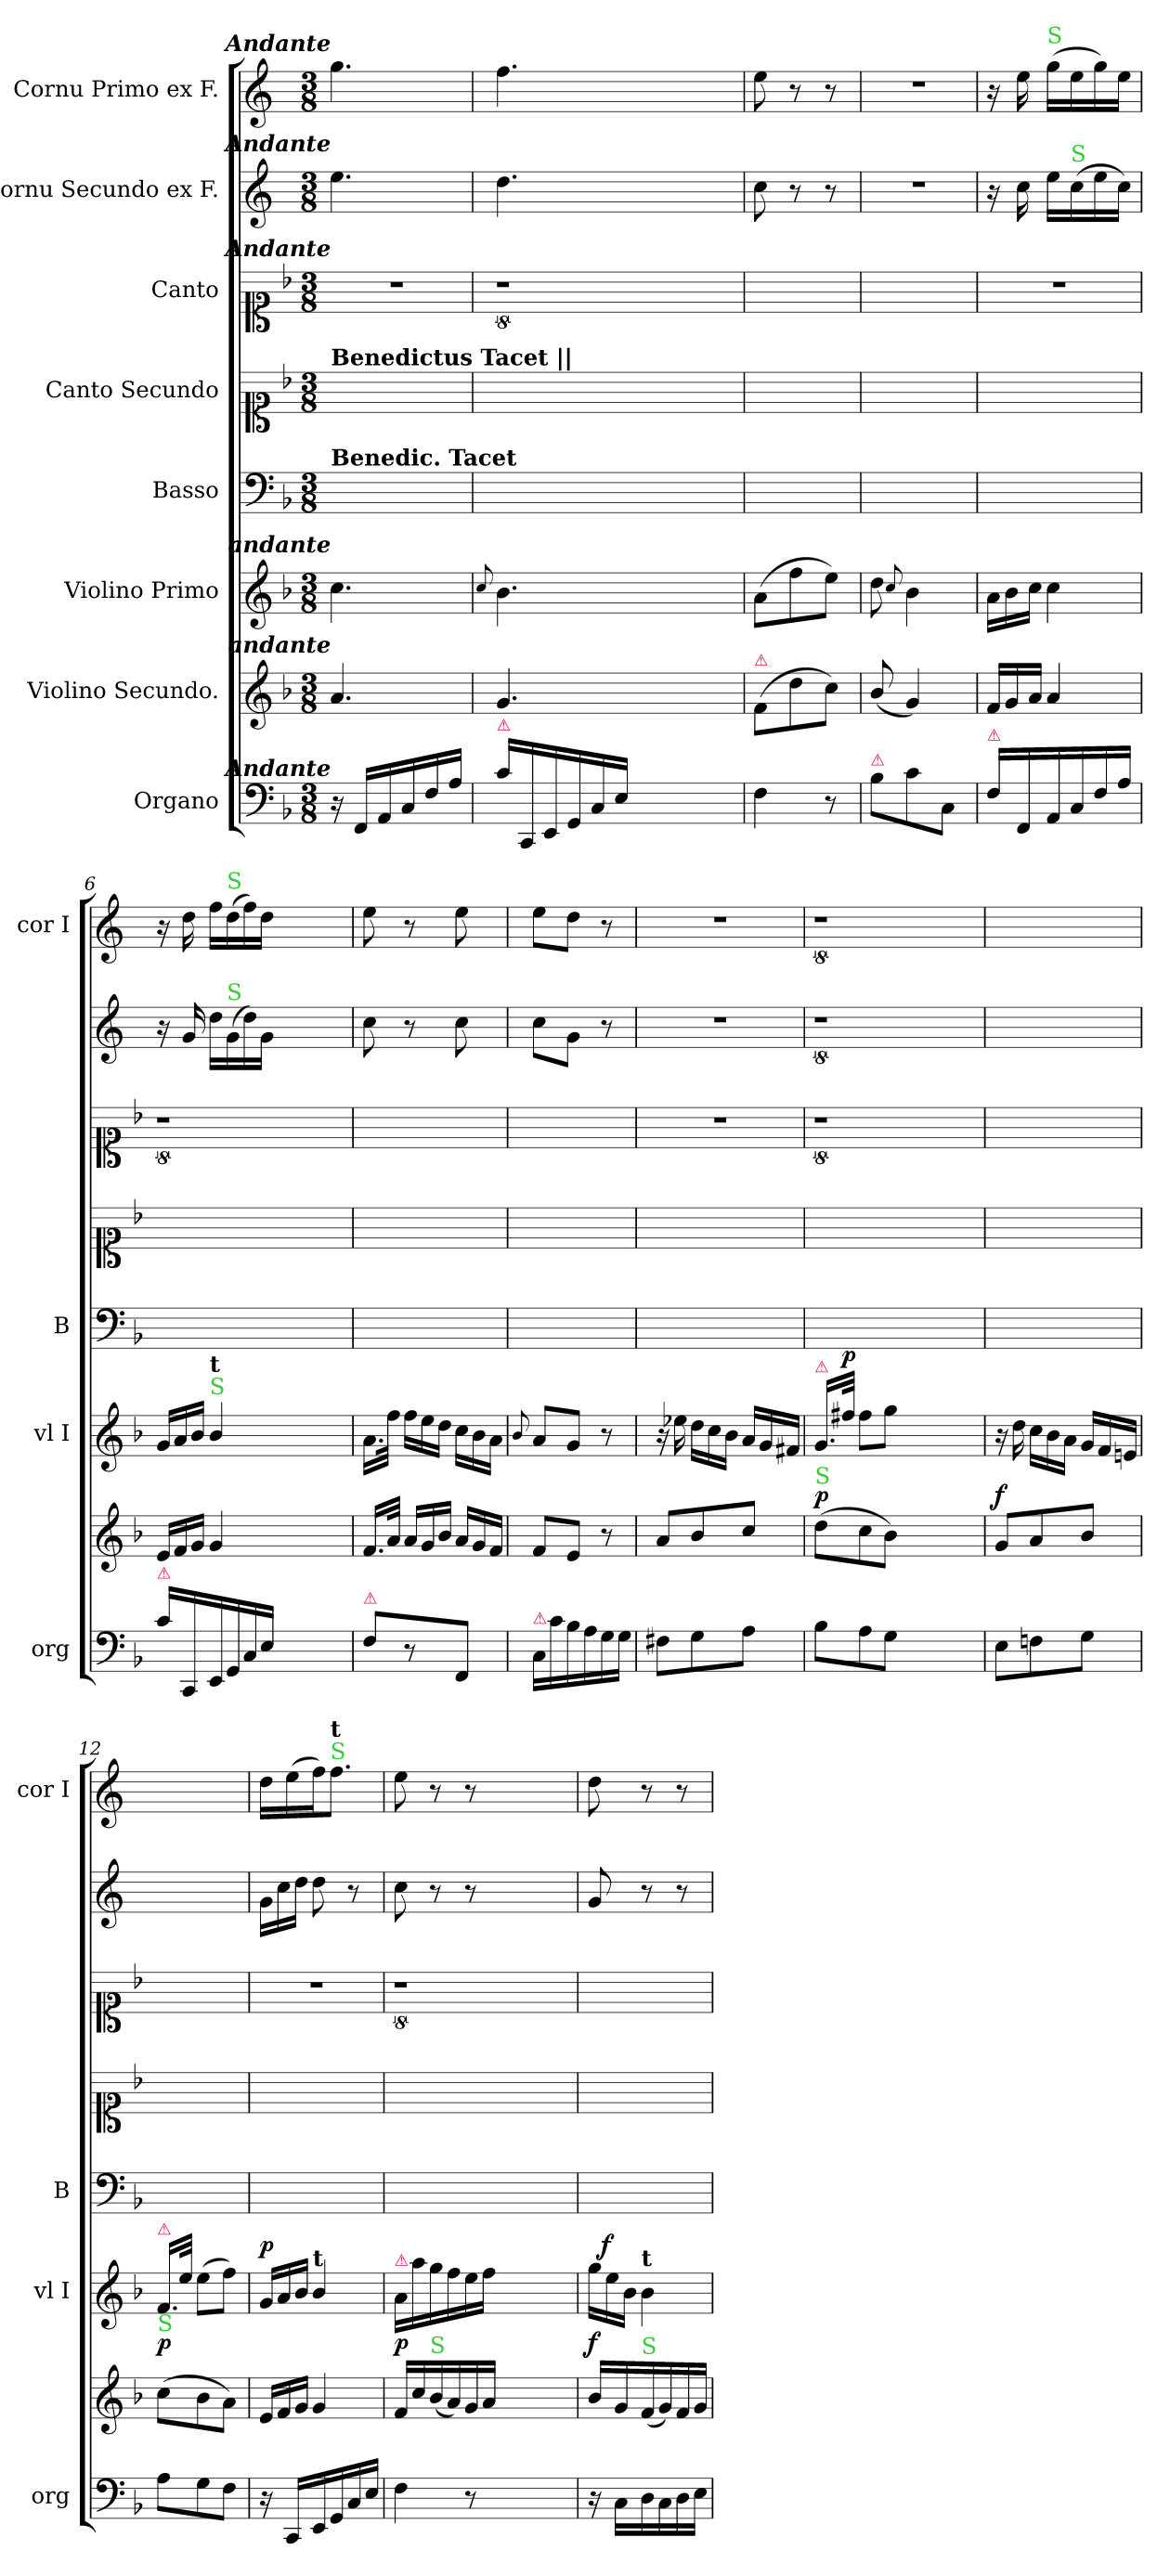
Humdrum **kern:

**kern	**kern	**dynam	**kern	**dynam	**kern	**kern	**kern	**kern	**kern
*part8	*part7	*part7	*part6	*part6	*part5	*part4	*part3	*part2	*part1
*staff8	*staff7	*staff7	*staff6	*staff6	*staff5	*staff4	*staff3	*staff2	*staff1
*I"Organo	*I"Violino Secundo.	*	*I"Violino Primo	*	*I"Basso	*I"Canto Secundo	*I"Canto	*I"Cornu Secundo ex F.	*I"Cornu Primo ex F.
*I'org	*	*	*I'vl I	*	*I'B	*	*	*	*I'cor I
*clefF4	*clefG2	*	*clefG2	*	*clefF4	*clefC1	*clefC1	*clefG2	*clefG2
*	*	*	*	*	*	*	*	*ITrd4c7	*ITrd4c7
*k[b-]	*k[b-]	*	*k[b-]	*	*k[b-]	*k[b-]	*k[b-]	*k[b-]	*k[b-]
*F:	*F:	*	*F:	*	*F:	*F:	*F:	*F:	*F:
*M3/8	*M3/8	*	*M3/8	*	*M3/8	*M3/8	*M3/8	*M3/8	*M3/8
=1	=1	=1	=1	=1	=1	=1	=1	=1	=1
!	!	!	!	!	!	!	!	!	!LO:TX:a:Bi:rj:t=Andante
!	!	!	!	!	!	!	!	!LO:TX:a:Bi:rj:t=Andante	!
!	!	!	!	!	!	!	!LO:TX:a:Bi:rj:t=Andante	!	!
!	!	!	!	!	!	!LO:TX:a:B:t=Benedictus Tacet ||	!	!	!
!	!	!	!	!	!LO:TX:a:B:t=Benedic. Tacet	!	!	!	!
!	!	!	!LO:TX:a:Bi:rj:t=andante	!	!	!	!	!	!
!	!LO:TX:a:Bi:rj:t=andante	!	!	!	!	!	!	!	!
!LO:TX:a:Bi:rj:t=Andante	!	!	!	!	!	!	!	!	!
16r	4.a/	.	4.cc\	.	4.ryy	4.ryy	4.r	4.a\	4.cc\
16FF/LL	.	.	.	.	.	.	.	.	.
16AA/	.	.	.	.	.	.	.	.	.
16C/	.	.	.	.	.	.	.	.	.
16F/	.	.	.	.	.	.	.	.	.
16A/JJ	.	.	.	.	.	.	.	.	.
=2	=2	=2	=2	=2	=2	=2	=2	=2	=2
.	.	.	8qqcc/	.	.	.	.	.	.
!LO:TX:a:color=crimson:t=⚠	!	!	!	!	!	!	!	!	!
16c\LL	4.g/	.	4.b-\	.	4.ryy	4.ryy	8%9r	4.g\	4.b-\
16CC/	.	.	.	.	.	.	.	.	.
16EE/	.	.	.	.	.	.	.	.	.
16GG/	.	.	.	.	.	.	.	.	.
16C/	.	.	.	.	.	.	.	.	.
16E/JJ	.	.	.	.	.	.	.	.	.
2.ryy	2.ryy	.	2.ryy	.	2.ryy	2.ryy	.	2.ryy	2.ryy
=3	=3	=3	=3	=3	=3	=3	=3	=3	=3
!	!LO:TX:a:color=crimson:t=⚠	!	!	!	!	!	!	!	!
4F\	(8f/L	.	(8a\L	.	4.ryy	4.ryy	4.ryy	8f\	8a\
.	8dd\	.	8ff\	.	.	.	.	8r	8r
8r	8cc\J)	.	8ee\J)	.	.	.	.	8r	8r
=4	=4	=4	=4	=4	=4	=4	=4	=4	=4
!LO:TX:a:color=crimson:t=⚠	!	!	!	!	!	!	!	!	!
8B-\L	(8b-/	.	8dd\	.	4.ryy	4.ryy	4.ryy	4.r	4.r
.	.	.	8qqcc/	.	.	.	.	.	.
8c\	4g/)	.	4b-\	.	.	.	.	.	.
8C/J	.	.	.	.	.	.	.	.	.
=5	=5	=5	=5	=5	=5	=5	=5	=5	=5
*	*Xtuplet	*	*Xtuplet	*	*	*	*	*	*
!LO:TX:a:color=crimson:t=⚠	!	!	!	!	!	!	!	!	!
16F\LL	24f/LL	.	24a\LL	.	4.ryy	4.ryy	4.r	16r	16r
.	24g/	.	24b-\	.	.	.	.	.	.
16FF/	.	.	.	.	.	.	.	16f\	16a\
.	24a/JJ	.	24cc\JJ	.	.	.	.	.	.
!	!	!	!	!	!	!	!	!	!LO:TX:a:color=limegreen:t=S
16AA/	4a/	.	4cc\	.	.	.	.	16a\LL	(16cc\LL
!	!	!	!	!	!	!	!	!LO:TX:a:color=limegreen:t=S	!
16C/	.	.	.	.	.	.	.	(16f\	16a\
16F/	.	.	.	.	.	.	.	16a\	16cc\)
16A/JJ	.	.	.	.	.	.	.	16f\JJ)	16a\JJ
=6	=6	=6	=6	=6	=6	=6	=6	=6	=6
!LO:TX:a:color=crimson:t=⚠	!	!	!	!	!	!	!	!	!
16c\LL	24e/LL	.	24g/LL	.	4.ryy	4.ryy	8%9r	16r	16r
.	24f/	.	24a/	.	.	.	.	.	.
16CC/	.	.	.	.	.	.	.	16c/	16g\
.	24g/JJ	.	24b-/JJ	.	.	.	.	.	.
!	!	!	!LO:TX:a:color=limegreen:t=S	!	!	!	!	!	!
!	!	!	!LO:TX:a:B:t=t	!	!	!	!	!	!
16EE/	4g/	.	4b-/	.	.	.	.	16g\LL	16b-\LL
!	!	!	!	!	!	!	!	!	!LO:TX:a:color=limegreen:t=S
!	!	!	!	!	!	!	!	!LO:TX:a:color=limegreen:t=S	!
16GG/	.	.	.	.	.	.	.	(16c\	(16g\
16C/	.	.	.	.	.	.	.	16g\)	16b-\)
16E/JJ	.	.	.	.	.	.	.	16c\JJ	16g\JJ
2.ryy	2.ryy	.	2.ryy	.	2.ryy	2.ryy	.	2.ryy	2.ryy
=7	=7	=7	=7	=7	=7	=7	=7	=7	=7
!LO:TX:a:color=crimson:t=⚠	!	!	!	!	!	!	!	!	!
8F\L	16.f/LL	.	16.a\LL	.	4.ryy	4.ryy	4.ryy	8f\	8a\
.	32a/JJk	.	32ff\JJk	.	.	.	.	.	.
8r	24a/LL	.	24ff\LL	.	.	.	.	8r	8r
.	24g/	.	24ee\	.	.	.	.	.	.
.	24b-/JJ	.	24dd\JJ	.	.	.	.	.	.
8FF/J	24a/LL	.	24cc\LL	.	.	.	.	8f\	8a\
.	24g/	.	24b-\	.	.	.	.	.	.
.	24f/JJ	.	24a\JJ	.	.	.	.	.	.
=8	=8	=8	=8	=8	=8	=8	=8	=8	=8
.	.	.	8qqb-/	.	.	.	.	.	.
!LO:TX:a:color=crimson:t=⚠	!	!	!	!	!	!	!	!	!
16C/LL	8f/L	.	8a/L	.	4.ryy	4.ryy	4.ryy	8f\L	8a\L
16c\	.	.	.	.	.	.	.	.	.
16B-\	8e/J	.	8g/J	.	.	.	.	8c\J	8g\J
16A\	.	.	.	.	.	.	.	.	.
16G\	8r	.	8r	.	.	.	.	8r	8r
16G\JJ	.	.	.	.	.	.	.	.	.
=9	=9	=9	=9	=9	=9	=9	=9	=9	=9
8F#X\L	8a/L	.	16r	.	4.ryy	4.ryy	4.r	4.r	4.r
.	.	.	16ee-X\	.	.	.	.	.	.
8G\	8b-/	.	24dd\LL	.	.	.	.	.	.
.	.	.	24cc\	.	.	.	.	.	.
.	.	.	24b-\JJ	.	.	.	.	.	.
8A\J	8cc/J	.	24a/LL	.	.	.	.	.	.
.	.	.	24g/	.	.	.	.	.	.
.	.	.	24f#X/JJ	.	.	.	.	.	.
=10	=10	=10	=10	=10	=10	=10	=10	=10	=10
!	!	!	!LO:TX:a:color=crimson:t=⚠	!	!	!	!	!	!
!	!LO:TX:a:color=limegreen:t=S	!	!	!	!	!	!	!	!
!	!	!LO:DY:a	!	!	!	!	!	!	!
8B-\L	(8dd\L	p	16.g/LL	.	4.ryy	4.ryy	8%9r	8%9r	8%9r
!	!	!	!	!LO:DY:a	!	!	!	!	!
.	.	.	32ff#X\JJk	p	.	.	.	.	.
8A\	8cc\	.	8ff#\L	.	.	.	.	.	.
8G\J	8b-\J)	.	8gg\J	.	.	.	.	.	.
2.ryy	2.ryy	.	2.ryy	.	2.ryy	2.ryy	.	.	.
=11	=11	=11	=11	=11	=11	=11	=11	=11	=11
!	!	!LO:DY:a	!	!	!	!	!	!	!
8E\L	8g/L	f	16r	.	4.ryy	4.ryy	4.ryy	4.ryy	4.ryy
.	.	.	16dd\	.	.	.	.	.	.
8Fn\	8a/	.	24cc\LL	.	.	.	.	.	.
.	.	.	24b-\	.	.	.	.	.	.
.	.	.	24a\JJ	.	.	.	.	.	.
8G\J	8b-/J	.	24g/LL	.	.	.	.	.	.
.	.	.	24f/	.	.	.	.	.	.
.	.	.	24en/JJ	.	.	.	.	.	.
=12	=12	=12	=12	=12	=12	=12	=12	=12	=12
!	!	!	!LO:TX:a:color=crimson:t=⚠	!	!	!	!	!	!
!	!LO:TX:a:color=limegreen:t=S	!	!	!	!	!	!	!	!
!	!	!LO:DY:a	!	!	!	!	!	!	!
8A\L	(8cc\L	p	16.f/LL	.	4.ryy	4.ryy	4.ryy	4.ryy	4.ryy
.	.	.	32ee\JJk	.	.	.	.	.	.
8G\	8b-\	.	(8ee\L	.	.	.	.	.	.
8F\J	8a\J)	.	8ff\J)	.	.	.	.	.	.
=13	=13	=13	=13	=13	=13	=13	=13	=13	=13
*	*	*	*	*	*	*	*	*Xtuplet	*
!	!	!	!	!LO:DY:a	!	!	!	!	!
16r	24e/LL	.	24g/LL	p	4.ryy	4.ryy	4.r	24c\LL	16g\LL
.	24f/	.	24a/	.	.	.	.	24f\	.
16CC/LL	.	.	.	.	.	.	.	.	(16a\
.	24g/JJ	.	24b-/JJ	.	.	.	.	24g\JJ	.
!	!	!	!LO:TX:a:B:t=t	!	!	!	!	!	!
16EE/	4g/	.	4b-/	.	.	.	.	8g\	16b-\J)
!	!	!	!	!	!	!	!	!	!LO:TX:a:color=limegreen:t=S
!	!	!	!	!	!	!	!	!	!LO:TX:a:B:t=t
16GG/	.	.	.	.	.	.	.	.	8.b-\J
16C/	.	.	.	.	.	.	.	8r	.
16E/JJ	.	.	.	.	.	.	.	.	.
=14	=14	=14	=14	=14	=14	=14	=14	=14	=14
!	!	!	!LO:TX:a:color=crimson:t=⚠	!	!	!	!	!	!
!	!	!LO:DY:a	!	!	!	!	!	!	!
4F\	16f/LL	p	16a/LL	.	4.ryy	4.ryy	8%9r	8f\	8a\
.	16cc/	.	16aa\	.	.	.	.	.	.
!	!LO:TX:a:color=limegreen:t=S	!	!	!	!	!	!	!	!
.	(16b-/	.	16gg\	.	.	.	.	8r	8r
.	16a/)	.	16ff\	.	.	.	.	.	.
8r	16g/	.	16ee\	.	.	.	.	8r	8r
.	16a/JJ	.	16ff\JJ	.	.	.	.	.	.
2.ryy	2.ryy	.	2.ryy	.	2.ryy	2.ryy	.	2.ryy	2.ryy
=15	=15	=15	=15	=15	=15	=15	=15	=15	=15
!	!	!LO:DY:a	!	!	!	!	!	!	!
16r	16b-/LL	f	24gg\LL	.	4.ryy	4.ryy	4.ryy	8c/	8g\
!	!	!	!	!LO:DY:a	!	!	!	!	!
.	.	.	24ee\	f	.	.	.	.	.
16C\LL	16g/	.	.	.	.	.	.	.	.
.	.	.	24b-\JJ	.	.	.	.	.	.
!	!	!	!LO:TX:a:B:t=t	!	!	!	!	!	!
!	!LO:TX:a:color=limegreen:t=S	!	!	!	!	!	!	!	!
16D\	(16f/	.	4b-\	.	.	.	.	8r	8r
16C\	16g/)	.	.	.	.	.	.	.	.
16D\	16f/	.	.	.	.	.	.	8r	8r
16E\JJ	16g/JJ	.	.	.	.	.	.	.	.
=	=	=	=	=	=	=	=	=	=
*-	*-	*-	*-	*-	*-	*-	*-	*-	*-
